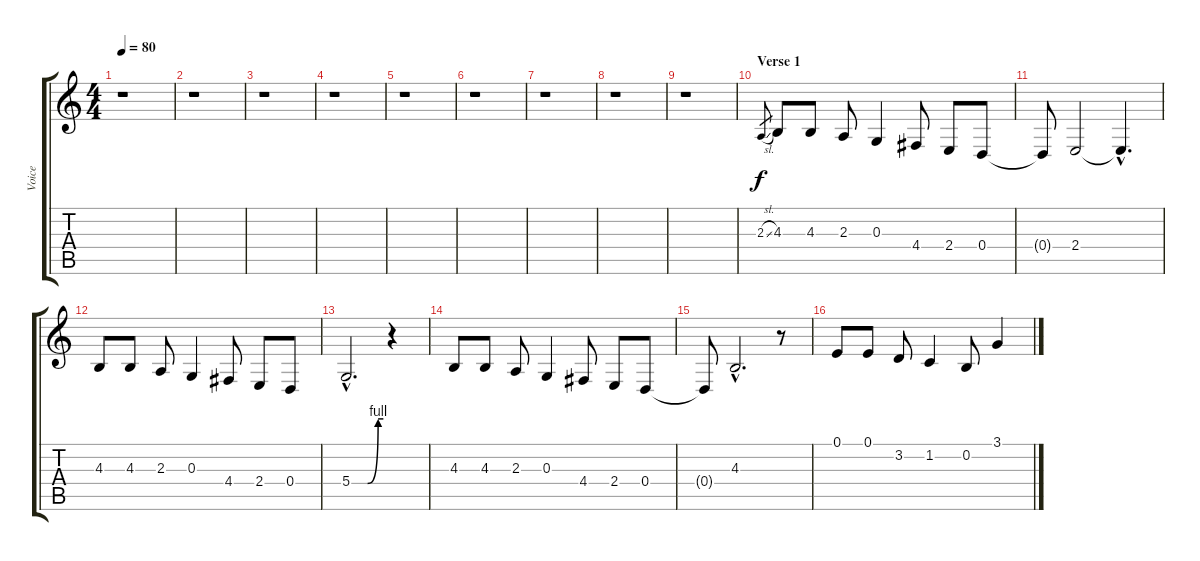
\track ("Voice" "Voice") {instrument cello}
\staff {score tabs}
\tuning (E4 B3 G3 D3 A2 E2) {hide}
\ts (4 4)
\tempo 80
\clef g2
\ks c
r.1{dy f} |
r.1 |
r.1 |
r.1 |
r.1 |
r.1 |
r.1 |
r.1 |
r.1 |
\section ("" "Verse 1")
2.3{sl}.8{gr} 4.3.8 4.3.8 2.3.8 0.3.4 4.4.8 2.4.8 0.4.8 |
0.4{t}.8 2.4.2 2.4{hac t}.4{d} |
4.3.8 4.3.8 2.3.8 0.3.4 4.4.8 2.4.8 0.4.8 |
5.4{be (custom 0 0 30 0 50 4 60 4) hac}.2{d} r.4 |
4.3.8 4.3.8 2.3.8 0.3.4 4.4.8 2.4.8 0.4.8 |
0.4{t}.8 4.3{hac}.2{d} r.8 |
0.1.8 0.1.8 3.2.8 1.2.4 0.2.8 3.1.4
